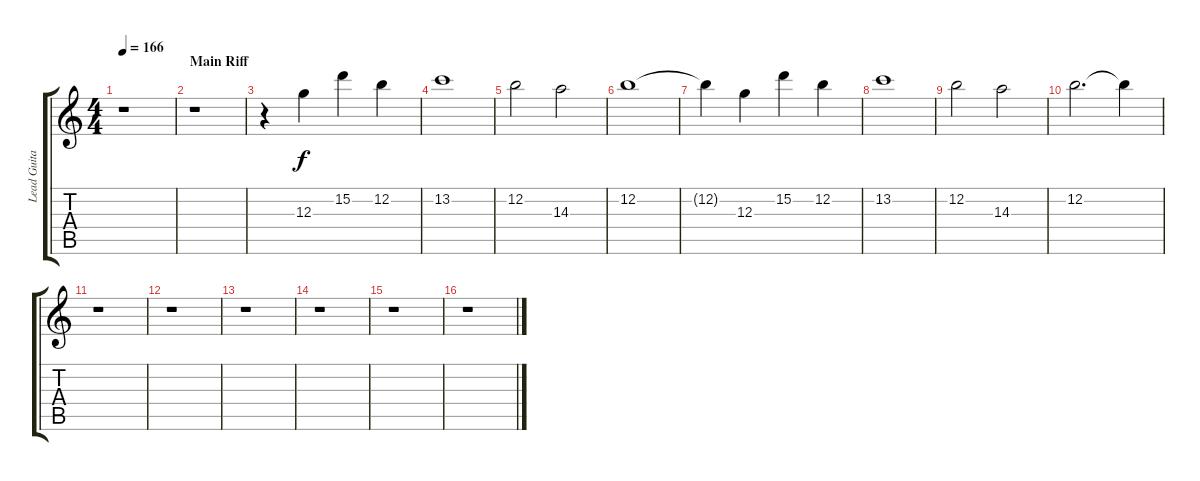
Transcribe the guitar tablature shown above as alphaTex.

\track ("Lead Guitar" "Lead Guita") {instrument distortionguitar}
\staff {score tabs}
\tuning (E4 B3 G3 D3 A2 E2) {hide}
\ts (4 4)
\tempo 166
\clef g2
\ks c
r.1{dy f} |
\section ("" "Main Riff")
r.1 |
r.4 12.3.4 15.2.4 12.2.4 |
13.2.1 |
12.2.2 14.3.2 |
12.2.1 |
12.2{t}.4 12.3.4 15.2.4 12.2.4 |
13.2.1 |
12.2.2 14.3.2 |
12.2.2{d} 12.2{t}.4 |
r.1 |
r.1 |
r.1 |
r.1 |
r.1 |
r.1
